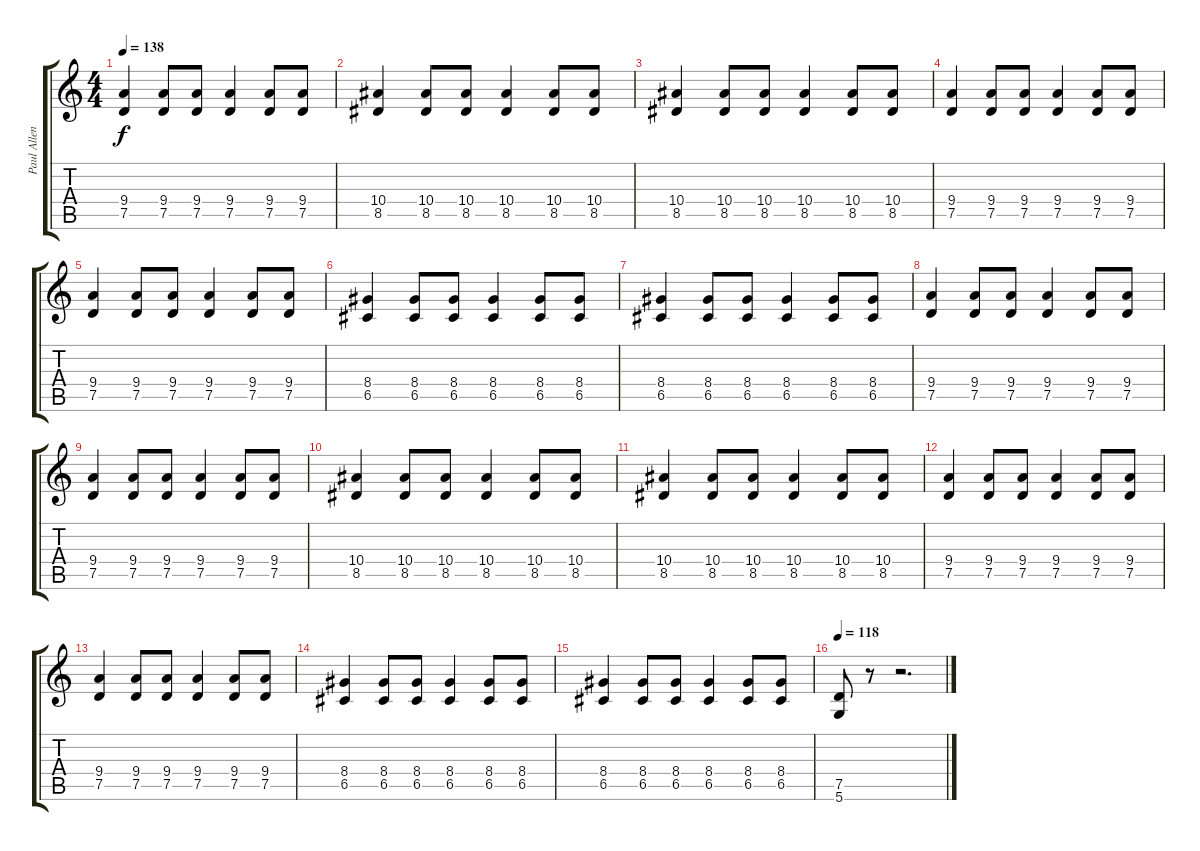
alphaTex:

\track ("Paul Allender (Guitar)" "Paul Allen") {instrument overdrivenguitar}
\staff {score tabs}
\tuning (D4 A3 F3 C3 G2 D2) {hide}
\ts (4 4)
\tempo 138
\clef g2
\ks c
(9.4 7.5).4{dy f} (9.4 7.5).8 (9.4 7.5).8 (9.4 7.5).4 (9.4 7.5).8 (9.4 7.5).8 |
(10.4 8.5).4 (10.4 8.5).8 (10.4 8.5).8 (10.4 8.5).4 (10.4 8.5).8 (10.4 8.5).8 |
(10.4 8.5).4 (10.4 8.5).8 (10.4 8.5).8 (10.4 8.5).4 (10.4 8.5).8 (10.4 8.5).8 |
(9.4 7.5).4 (9.4 7.5).8 (9.4 7.5).8 (9.4 7.5).4 (9.4 7.5).8 (9.4 7.5).8 |
(9.4 7.5).4 (9.4 7.5).8 (9.4 7.5).8 (9.4 7.5).4 (9.4 7.5).8 (9.4 7.5).8 |
(8.4 6.5).4 (8.4 6.5).8 (8.4 6.5).8 (8.4 6.5).4 (8.4 6.5).8 (8.4 6.5).8 |
(8.4 6.5).4 (8.4 6.5).8 (8.4 6.5).8 (8.4 6.5).4 (8.4 6.5).8 (8.4 6.5).8 |
(9.4 7.5).4 (9.4 7.5).8 (9.4 7.5).8 (9.4 7.5).4 (9.4 7.5).8 (9.4 7.5).8 |
(9.4 7.5).4 (9.4 7.5).8 (9.4 7.5).8 (9.4 7.5).4 (9.4 7.5).8 (9.4 7.5).8 |
(10.4 8.5).4 (10.4 8.5).8 (10.4 8.5).8 (10.4 8.5).4 (10.4 8.5).8 (10.4 8.5).8 |
(10.4 8.5).4 (10.4 8.5).8 (10.4 8.5).8 (10.4 8.5).4 (10.4 8.5).8 (10.4 8.5).8 |
(9.4 7.5).4 (9.4 7.5).8 (9.4 7.5).8 (9.4 7.5).4 (9.4 7.5).8 (9.4 7.5).8 |
(9.4 7.5).4 (9.4 7.5).8 (9.4 7.5).8 (9.4 7.5).4 (9.4 7.5).8 (9.4 7.5).8 |
(8.4 6.5).4 (8.4 6.5).8 (8.4 6.5).8 (8.4 6.5).4 (8.4 6.5).8 (8.4 6.5).8 |
(8.4 6.5).4 (8.4 6.5).8 (8.4 6.5).8 (8.4 6.5).4 (8.4 6.5).8 (8.4 6.5).8 |
\tempo 118
(7.5 5.6).8 r.8 r.2{d}
